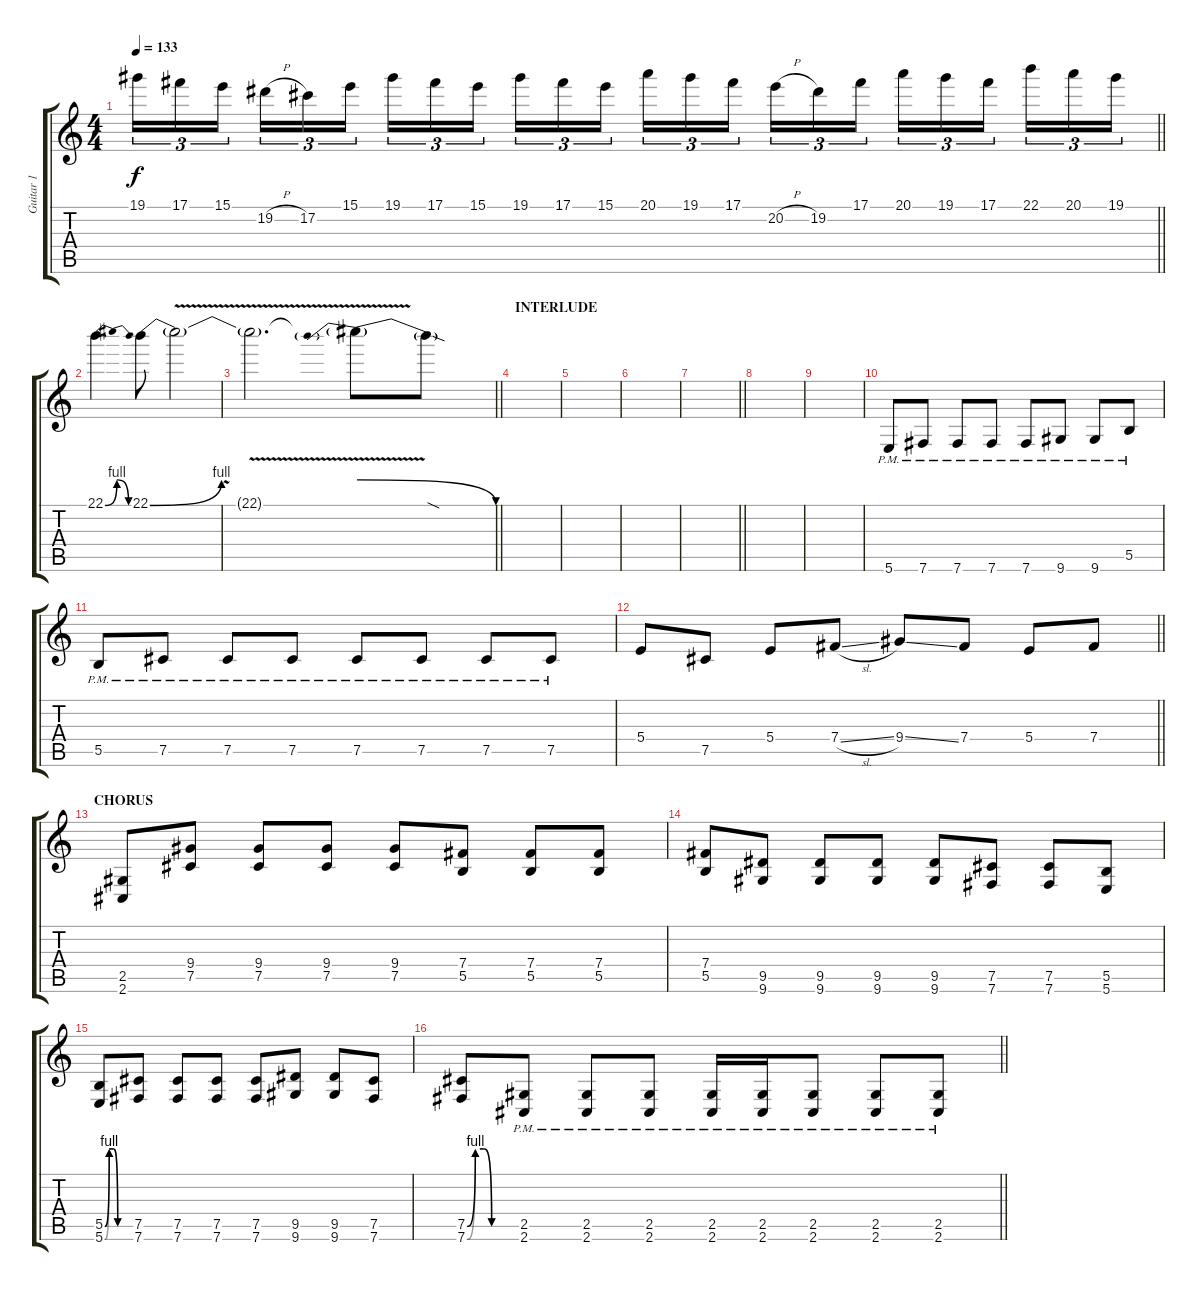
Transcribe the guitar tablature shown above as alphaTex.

\track ("Guitar 1" "Guitar 1") {instrument distortionguitar}
\staff {score tabs}
\tuning (Db4 Ab3 E3 B2 Gb2 B1) {hide}
\ts (4 4)
\tempo 133
\clef g2
\barLineRight lightlight
\ks c
19.1.16{tu (3 2) dy f} 17.1.16{tu (3 2)} 15.1.16{tu (3 2) beam splitsecondary} 19.2{h}.16{tu (3 2)} 17.2.16{tu (3 2)} 15.1.16{tu (3 2)} 19.1.16{tu (3 2)} 17.1.16{tu (3 2)} 15.1.16{tu (3 2) beam splitsecondary} 19.1.16{tu (3 2)} 17.1.16{tu (3 2)} 15.1.16{tu (3 2)} 20.1.16{tu (3 2)} 19.1.16{tu (3 2)} 17.1.16{tu (3 2) beam splitsecondary} 20.2{h}.16{tu (3 2)} 19.2.16{tu (3 2)} 17.1.16{tu (3 2)} 20.1.16{tu (3 2)} 19.1.16{tu (3 2)} 17.1.16{tu (3 2) beam splitsecondary} 22.1.16{tu (3 2)} 20.1.16{tu (3 2)} 19.1.16{tu (3 2)} |
22.1{be (bendrelease 0 0 21 4 40 4 60 0)}.4{d} 22.1{be (bend 0 0 60 4)}.8 22.1{v t}.2 |
\barLineRight lightlight
22.1{v t}.2{d} 22.1{be (prebendrelease 0 4 60 0) t}.8 22.1{sod t}.8 |
\section ("" "INTERLUDE")
|
|
|
\barLineRight lightlight
|
|
|
5.6{pm}.8 7.6{pm}.8 7.6{pm}.8 7.6{pm}.8 7.6{pm}.8 9.6{pm}.8 9.6{pm}.8 5.5{pm}.8 |
5.5{pm}.8 7.5{pm}.8 7.5{pm}.8 7.5{pm}.8 7.5{pm}.8 7.5{pm}.8 7.5{pm}.8 7.5{pm}.8 |
\barLineRight lightlight
5.4.8 7.5.8 5.4.8 7.4{sl}.8 9.4{ss}.8 7.4.8 5.4.8 7.4.8 |
\section ("" "CHORUS")
(2.5 2.6).8 (9.4 7.5).8 (9.4 7.5).8 (9.4 7.5).8 (9.4 7.5).8 (7.4 5.5).8 (7.4 5.5).8 (7.4 5.5).8 |
(7.4 5.5).8 (9.5 9.6).8 (9.5 9.6).8 (9.5 9.6).8 (9.5 9.6).8 (7.5 7.6).8 (7.5 7.6).8 (5.5 5.6).8 |
(5.5{be (custom 0 0 10 4 20 4 30 0 60 0)} 5.6{be (custom 0 0 10 4 20 4 30 0 60 0)}).8 (7.5 7.6).8 (7.5 7.6).8 (7.5 7.6).8 (7.5 7.6).8 (9.5 9.6).8 (9.5 9.6).8 (7.5 7.6).8 |
\barLineRight lightlight
(7.5{be (custom 0 0 10 4 20 4 30 0 60 0)} 7.6{be (custom 0 0 10 4 20 4 30 0 60 0)}).8 (2.5{pm} 2.6{pm}).8 (2.5{pm} 2.6{pm}).8 (2.5{pm} 2.6{pm}).8 (2.5{pm} 2.6{pm}).16 (2.5{pm} 2.6{pm}).16 (2.5{pm} 2.6{pm}).8 (2.5{pm} 2.6{pm}).8 (2.5{pm} 2.6{pm}).8
